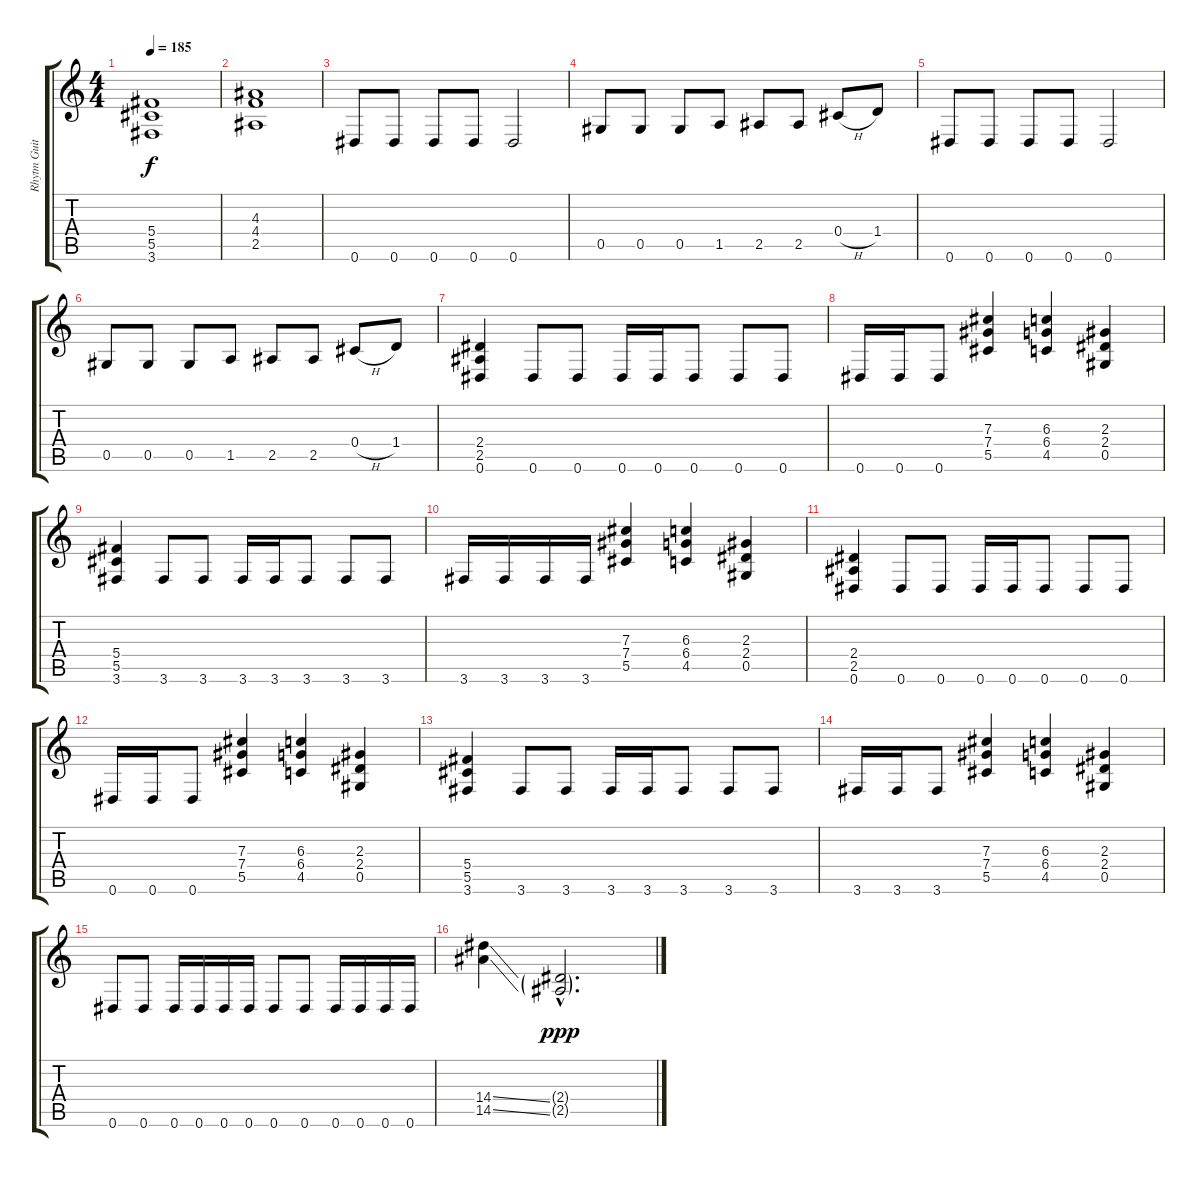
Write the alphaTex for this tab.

\track ("Rhytm Guitar" "Rhytm Guit") {instrument distortionguitar}
\staff {score tabs}
\tuning (Eb4 Bb3 Gb3 Db3 Ab2 Eb2) {hide}
\ts (4 4)
\tempo 185
\clef g2
\ks c
(5.4 5.5 3.6).1{dy f} |
(4.3 4.4 2.5).1 |
0.6.8 0.6.8 0.6.8 0.6.8 0.6.2 |
0.5.8 0.5.8 0.5.8 1.5.8 2.5.8 2.5.8 0.4{h}.8 1.4.8 |
0.6.8 0.6.8 0.6.8 0.6.8 0.6.2 |
0.5.8 0.5.8 0.5.8 1.5.8 2.5.8 2.5.8 0.4{h}.8 1.4.8 |
(2.4 2.5 0.6).4 0.6.8 0.6.8 0.6.16 0.6.16 0.6.8 0.6.8 0.6.8 |
0.6.16 0.6.16 0.6.8 (7.3 7.4 5.5).4 (6.3 6.4 4.5).4 (2.3 2.4 0.5).4 |
(5.4 5.5 3.6).4 3.6.8 3.6.8 3.6.16 3.6.16 3.6.8 3.6.8 3.6.8 |
3.6.16 3.6.16 3.6.16 3.6.16 (7.3 7.4 5.5).4 (6.3 6.4 4.5).4 (2.3 2.4 0.5).4 |
(2.4 2.5 0.6).4 0.6.8 0.6.8 0.6.16 0.6.16 0.6.8 0.6.8 0.6.8 |
0.6.16 0.6.16 0.6.8 (7.3 7.4 5.5).4 (6.3 6.4 4.5).4 (2.3 2.4 0.5).4 |
(5.4 5.5 3.6).4 3.6.8 3.6.8 3.6.16 3.6.16 3.6.8 3.6.8 3.6.8 |
3.6.16 3.6.16 3.6.8 (7.3 7.4 5.5).4 (6.3 6.4 4.5).4 (2.3 2.4 0.5).4 |
0.6.8 0.6.8 0.6.16 0.6.16 0.6.16 0.6.16 0.6.8 0.6.8 0.6.16 0.6.16 0.6.16 0.6.16 |
(14.4{ss} 14.5{ss}).4 (2.4{g hac} 2.5{g hac}).2{d dy ppp}
